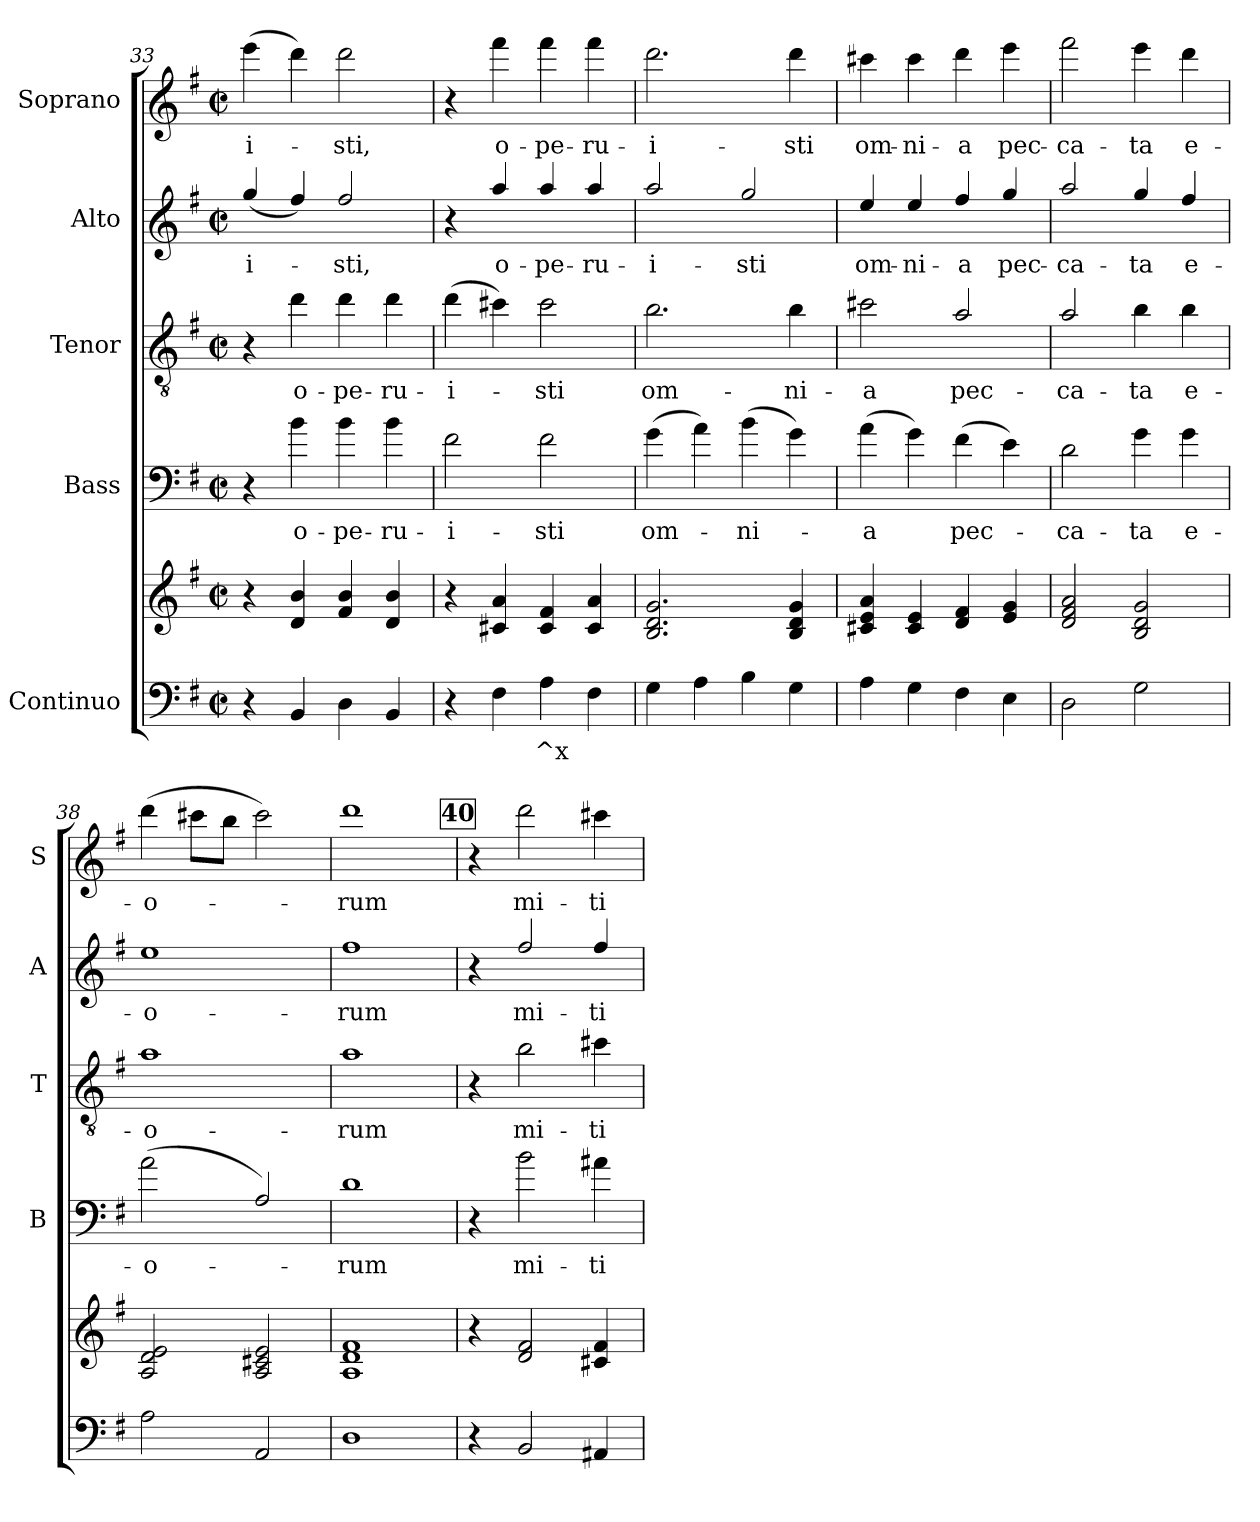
**kern	**text	**kern	**kern	**text	**kern	**text	**kern	**text	**kern	**text
*part5	*part5	*part5	*part4	*part4	*part3	*part3	*part2	*part2	*part1	*part1
*staff6	*staff6	*staff5	*staff4	*staff4	*staff3	*staff3	*staff2	*staff2	*staff1	*staff1
*I"Continuo	*	*	*I"Bass	*	*I"Tenor	*	*I"Alto	*	*I"Soprano	*
*	*	*	*I'B	*	*I'T	*	*I'A	*	*I'S	*
*clefF4	*	*clefG2	*clefF4	*	*clefGv2	*	*clefG2	*	*clefG2	*
*	*	*	*ITrd7c12	*	*ITrd7c12	*	*ITrd7c12	*	*ITrd7c12	*
*k[f#]	*	*k[f#]	*k[f#]	*	*k[f#]	*	*k[f#]	*	*k[f#]	*
*G:	*	*G:	*G:	*	*G:	*	*G:	*	*G:	*
*M2/2	*	*M2/2	*M2/2	*	*M2/2	*	*M2/2	*	*M2/2	*
*met(c|)	*	*met(c|)	*met(c|)	*	*met(c|)	*	*met(c|)	*	*met(c|)	*
=33	=33	=33	=33	=33	=33	=33	=33	=33	=33	=33
!	!	!	!	!	!	!	!	!LO:LY:b	!	!
!	!	!	!	!	!	!	!	!	!	!LO:LY:b
4r	.	4r	4r	.	4r	.	(<4g/	-i-	(>4ee\	-i-
!	!	!	!	!LO:LY:b	!	!	!	!	!	!
!	!	!	!	!	!	!LO:LY:b	!	!	!	!
4BB/	.	4d!/ 4b!/	4B\	o-	4d\	o-	4f#/)	.	4dd\)	.
!	!	!	!	!LO:LY:b	!	!	!	!	!	!
!	!	!	!	!	!	!LO:LY:b	!	!	!	!
!	!	!	!	!	!	!	!	!LO:LY:b	!	!
!	!	!	!	!	!	!	!	!	!	!LO:LY:b
4D\	.	4f#!/ 4b!/	4B\	-pe-	4d\	-pe-	2f#/	-sti,	2dd\	-sti,
!	!	!	!	!LO:LY:b	!	!	!	!	!	!
!	!	!	!	!	!	!LO:LY:b	!	!	!	!
4BB/	.	4d!/ 4b!/	4B\	-ru-	4d\	-ru-	.	.	.	.
=34	=34	=34	=34	=34	=34	=34	=34	=34	=34	=34
!	!	!	!	!LO:LY:b	!	!	!	!	!	!
!	!	!	!	!	!	!LO:LY:b	!	!	!	!
4r	.	4r	2F#\	-i-	(>4d\	-i-	4r	.	4r	.
!	!	!	!	!	!	!	!	!LO:LY:b	!	!
!	!	!	!	!	!	!	!	!	!	!LO:LY:b
4F#\	.	4c#X!/ 4a!/	.	.	4c#X\)	.	4a/	o-	4ff#\	o-
!	!LO:LY:b	!	!	!	!	!	!	!	!	!
!	!	!	!	!LO:LY:b	!	!	!	!	!	!
!	!	!	!	!	!	!LO:LY:b	!	!	!	!
!	!	!	!	!	!	!	!	!LO:LY:b	!	!
!	!	!	!	!	!	!	!	!	!	!LO:LY:b
4A\	^x	4c#!/ 4f#!/	2F#\	-sti	2c#\	-sti	4a/	-pe-	4ff#\	-pe-
!	!	!	!	!	!	!	!	!LO:LY:b	!	!
!	!	!	!	!	!	!	!	!	!	!LO:LY:b
4F#\	.	4c#!/ 4a!/	.	.	.	.	4a/	-ru-	4ff#\	-ru-
=35	=35	=35	=35	=35	=35	=35	=35	=35	=35	=35
!	!	!	!	!LO:LY:b	!	!	!	!	!	!
!	!	!	!	!	!	!LO:LY:b	!	!	!	!
!	!	!	!	!	!	!	!	!LO:LY:b	!	!
!	!	!	!	!	!	!	!	!	!	!LO:LY:b
4G\	.	2.B!/ 2.d!/ 2.g!/	(>4G\	om-	2.B\	om-	2a/	-i-	2.dd\	-i-
4A\	.	.	4A\)	.	.	.	.	.	.	.
!	!	!	!	!LO:LY:b	!	!	!	!	!	!
!	!	!	!	!	!	!	!	!LO:LY:b	!	!
4B\	.	.	(>4B\	-ni-	.	.	2g/	-sti	.	.
!	!	!	!	!	!	!LO:LY:b	!	!	!	!
!	!	!	!	!	!	!	!	!	!	!LO:LY:b
4G\	.	4B!/ 4d!/ 4g!/	4G\)	.	4B\	-ni-	.	.	4dd\	-sti
=36	=36	=36	=36	=36	=36	=36	=36	=36	=36	=36
!	!	!	!	!LO:LY:b	!	!	!	!	!	!
!	!	!	!	!	!	!LO:LY:b	!	!	!	!
!	!	!	!	!	!	!	!	!LO:LY:b	!	!
!	!	!	!	!	!	!	!	!	!	!LO:LY:b
4A\	.	4c#X!/ 4e!/ 4a!/	(>4A\	-a	2c#X\	-a	4e/	om-	4cc#X\	om-
!	!	!	!	!	!	!	!	!LO:LY:b	!	!
!	!	!	!	!	!	!	!	!	!	!LO:LY:b
4G\	.	4c#!/ 4e!/	4G\)	.	.	.	4e/	-ni-	4cc#\	-ni-
!	!	!	!	!LO:LY:b	!	!	!	!	!	!
!	!	!	!	!	!	!LO:LY:b	!	!	!	!
!	!	!	!	!	!	!	!	!LO:LY:b	!	!
!	!	!	!	!	!	!	!	!	!	!LO:LY:b
4F#\	.	4d!/ 4f#!/	(>4F#\	pec-	2A/	pec-	4f#/	-a	4dd\	-a
!	!	!	!	!	!	!	!	!LO:LY:b	!	!
!	!	!	!	!	!	!	!	!	!	!LO:LY:b
4E\	.	4e!/ 4g!/	4E\)	.	.	.	4g/	pec-	4ee\	pec-
=37	=37	=37	=37	=37	=37	=37	=37	=37	=37	=37
!	!	!	!	!LO:LY:b	!	!	!	!	!	!
!	!	!	!	!	!	!LO:LY:b	!	!	!	!
!	!	!	!	!	!	!	!	!LO:LY:b	!	!
!	!	!	!	!	!	!	!	!	!	!LO:LY:b
2D\	.	2d!/ 2f#!/ 2a!/	2D\	-ca-	2A/	-ca-	2a/	-ca-	2ff#\	-ca-
!	!	!	!	!LO:LY:b	!	!	!	!	!	!
!	!	!	!	!	!	!LO:LY:b	!	!	!	!
!	!	!	!	!	!	!	!	!LO:LY:b	!	!
!	!	!	!	!	!	!	!	!	!	!LO:LY:b
2G\	.	2B!/ 2d!/ 2g!/	4G\	-ta	4B\	-ta	4g/	-ta	4ee\	-ta
!	!	!	!	!LO:LY:b	!	!	!	!	!	!
!	!	!	!	!	!	!LO:LY:b	!	!	!	!
!	!	!	!	!	!	!	!	!LO:LY:b	!	!
!	!	!	!	!	!	!	!	!	!	!LO:LY:b
.	.	.	4G\	e-	4B\	e-	4f#/	e-	4dd\	e-
!!LO:PB:g=z
=38	=38	=38	=38	=38	=38	=38	=38	=38	=38	=38
!	!	!	!	!LO:LY:b	!	!	!	!	!	!
!	!	!	!	!	!	!LO:LY:b	!	!	!	!
!	!	!	!	!	!	!	!	!LO:LY:b	!	!
!	!	!	!	!	!	!	!	!	!	!LO:LY:b
2A\	.	2A!/ 2d!/ 2e!/	(>2A\	-o-	1A	-o-	1e	-o-	(>4dd\	-o-
.	.	.	.	.	.	.	.	.	8cc#X\L	.
.	.	.	.	.	.	.	.	.	8b\J	.
2AA/	.	2A!/ 2c#X!/ 2e!/	2AA/)	.	.	.	.	.	2cc#\)	.
=39	=39	=39	=39	=39	=39	=39	=39	=39	=39	=39
!	!	!	!	!LO:LY:b	!	!	!	!	!	!
!	!	!	!	!	!	!LO:LY:b	!	!	!	!
!	!	!	!	!	!	!	!	!LO:LY:b	!	!
!	!	!	!	!	!	!	!	!	!	!LO:LY:b
1D	.	1A! 1d! 1f#!	1D	-rum	1A	-rum	1f#	-rum	1dd	-rum
!!LO:REH:place=s1:a:B:fs=8.3:t=40
=40	=40	=40	=40	=40	=40	=40	=40	=40	=40	=40
4r	.	4r	4r	.	4r	.	4r	.	4r	.
!	!	!	!	!LO:LY:b	!	!	!	!	!	!
!	!	!	!	!	!	!LO:LY:b	!	!	!	!
!	!	!	!	!	!	!	!	!LO:LY:b	!	!
!	!	!	!	!	!	!	!	!	!	!LO:LY:b
2BB/	.	2d!/ 2f#!/	2B\	mi-	2B\	mi-	2f#/	mi-	2dd\	mi-
!	!	!	!	!LO:LY:b	!	!	!	!	!	!
!	!	!	!	!	!	!LO:LY:b	!	!	!	!
!	!	!	!	!	!	!	!	!LO:LY:b	!	!
!	!	!	!	!	!	!	!	!	!	!LO:LY:b
4AA#X/	.	4c#X!/ 4f#!/	4A#X\	-ti-	4c#X\	-ti-	4f#/	-ti-	4cc#X\	-ti-
=	=	=	=	=	=	=	=	=	=	=
*-	*-	*-	*-	*-	*-	*-	*-	*-	*-	*-
